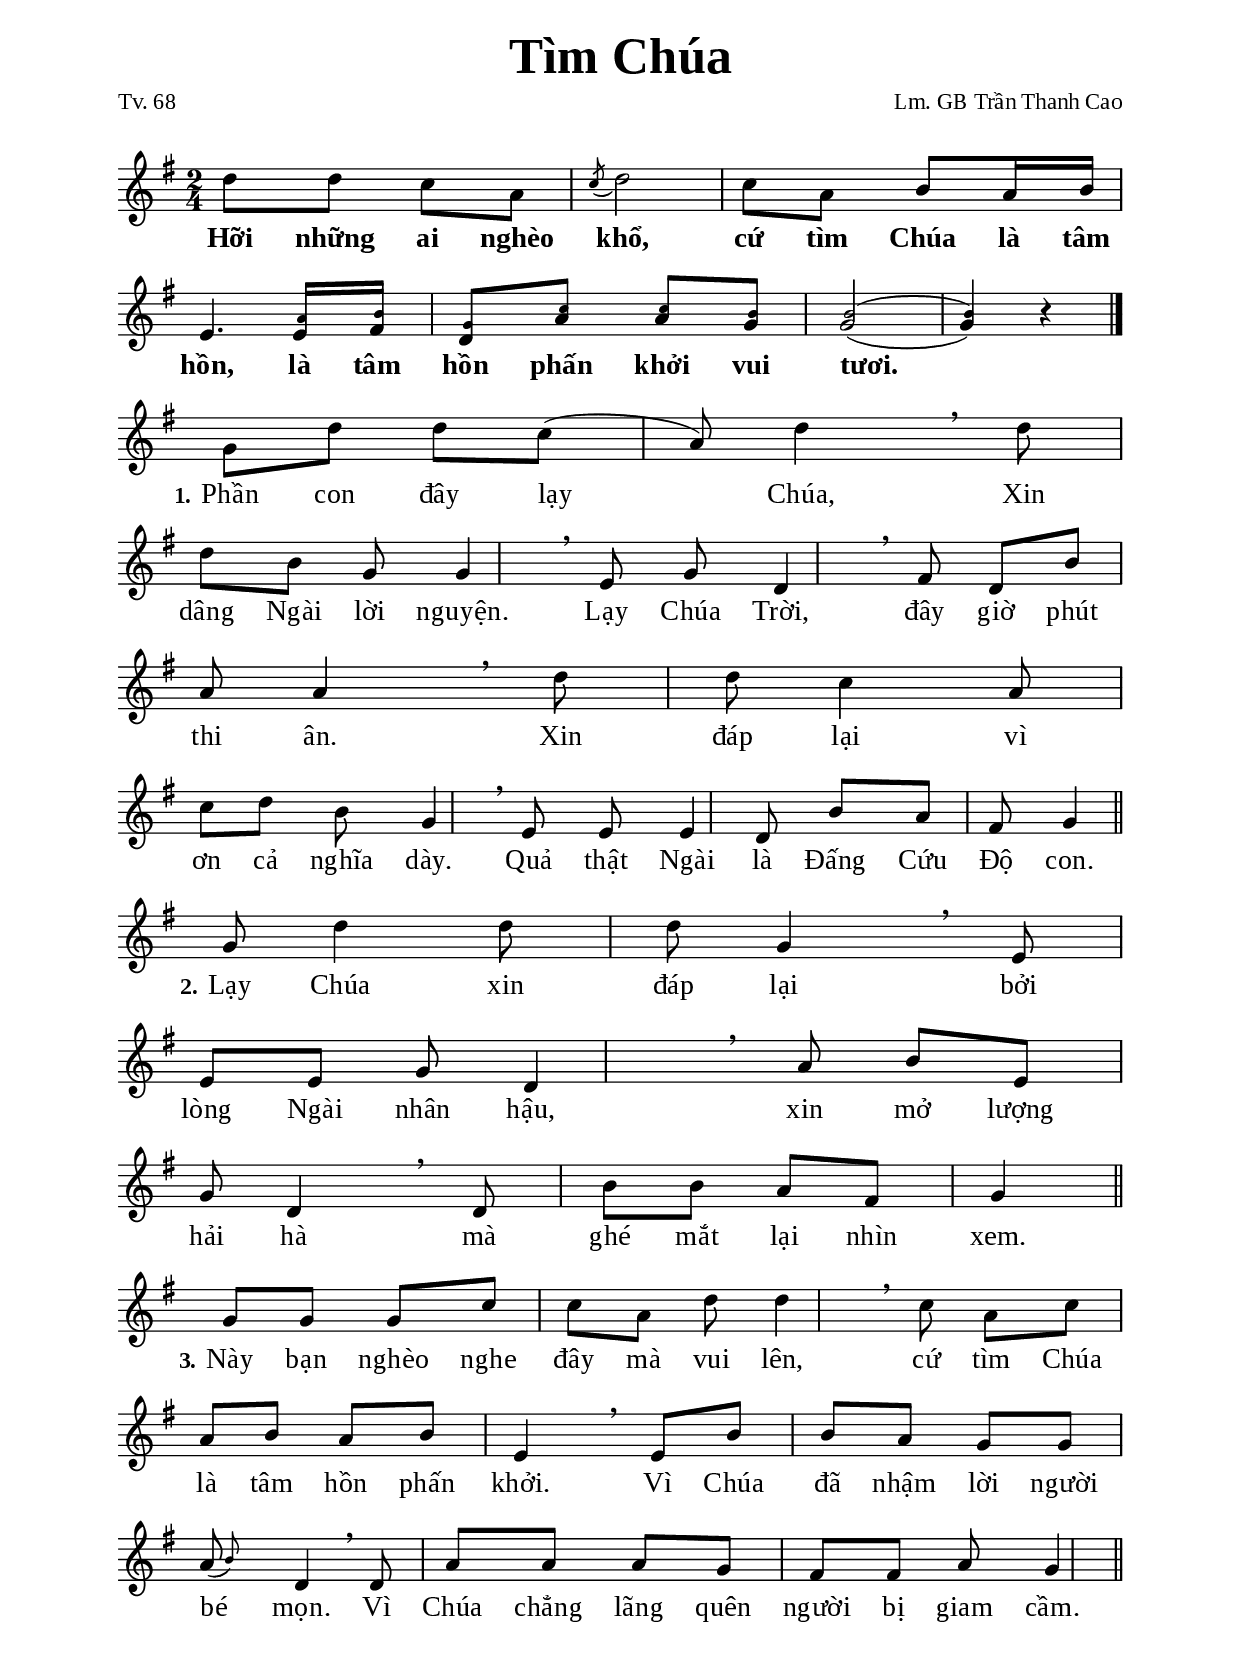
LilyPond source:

% Cài đặt chung
\version "2.22.1"
\include "english.ly"

\header {
  title = \markup { \fontsize #3 "Tìm Chúa" }
  poet = "Tv. 68"
  composer = "Lm. GB Trần Thanh Cao"
  arranger = " "
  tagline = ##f
}

% Nhạc điệp khúc
nhacDiepKhucSop = \relative c'' {
  d8 d c a |
  \acciaccatura c8 d2 |
  c8 a b a16 b |
  e,4. e16 fs |
  d8 a' a g |
  g2 _( |
  g4) r \bar "|."
}

nhacDiepKhucBas = \relative c'' {
  \skip 2
  \skip 2
  \skip 2
  \skip 4. a16 b |
  g8 c c b |
  b2 ^( |
  b4) r
}

% Nhạc phiên khúc
nhacPhienKhucMot = \relative c'' {
  g8 d' d c (a) d4 \breathe
  d8 d b g g4 \breathe
  e8 g d4 \breathe
  fs8 d b' a a4 \breathe
  d8 d c4 a8 c d b g4 \breathe
  e8 e e4 d8 b' a fs g4 \bar "||"
}

nhacPhienKhucHai = \relative c'' {
  g8 d'4 d8 d g,4 \breathe
  e8 e e g d4 \breathe
  a'8 b e, g d4 \breathe
  d8 b' b a fs g4 \bar "||"
}

nhacPhienKhucBa = \relative c'' {
  #(define afterGraceFraction (cons 1 4))
  g8 g g c c a d d4 \breathe
  c8 a c a b a b e,4 \breathe
  e8 b' b a g g \afterGrace a (\tweak font-size #-4 b) d,4 \breathe
  d8 a' a a g fs fs a g4 \bar "||"
}

% Lời điệp khúc
loiDiepKhuc = \lyricmode {
  Hỡi những ai nghèo khổ,
  cứ tìm Chúa là tâm hồn,
  là tâm hồn phấn khởi vui tươi.
}

% Lời phiên khúc
loiPhienKhucMot = \lyricmode {
  \set stanza = #"1."
  Phần con đây lạy Chúa,
  Xin dâng Ngài lời nguyện.
  Lạy Chúa Trời, đây giờ phút thi ân.
  Xin đáp lại vì ơn cả nghĩa dày.
  Quả thật Ngài là Đấng Cứu Độ con.
}

loiPhienKhucHai = \lyricmode {
  \set stanza = #"2."
  Lạy Chúa xin đáp lại bởi lòng Ngài nhân hậu,
  xin mở lượng hải hà mà ghé mắt lại nhìn xem.
}

loiPhienKhucBa = \lyricmode {
  \set stanza = #"3."
  Này bạn nghèo nghe đây mà vui lên,
  cứ tìm Chúa là tâm hồn phấn khởi.
  Vì Chúa đã nhậm lời người bé mọn.
  Vì Chúa chẳng lãng quên người bị giam cầm.
}


% Dàn trang
\paper {
  #(set-paper-size "a4")
  top-margin = 15\mm
  bottom-margin = 10\mm
  left-margin = 20\mm
  right-margin = 20\mm
  indent = #0
  #(define fonts
    (make-pango-font-tree
      "Liberation Serif"
      "Liberation Serif"
      "Liberation Serif"
      (/ 20 20)))
  page-count = #1
  system-system-spacing = #'((basic-distance . 13))
  score-system-spacing = #'((basic-distance . 13))
}

% Thiết lập tông và nhịp
TongNhip = { \key g \major \time 2/4 }

% Đổi kích thước nốt cho bè phụ
notBePhu =
#(define-music-function (font-size music) (number? ly:music?)
   (for-some-music
     (lambda (m)
       (if (music-is-of-type? m 'rhythmic-event)
           (begin
             (set! (ly:music-property m 'tweaks)
                   (cons `(font-size . ,font-size)
                         (ly:music-property m 'tweaks)))
             #t)
           #f))
     music)
   music)

\score {
  \new ChoirStaff <<
    \new Staff = diepKhuc \with {
        \consists "Merge_rests_engraver"
        %\magnifyStaff #(magstep +1)
        printPartCombineTexts = ##f
      }
      <<
      \new Voice \TongNhip \partCombine 
        \notBePhu -3 { \nhacDiepKhucBas }
        \nhacDiepKhucSop
      \new NullVoice = nhacThamChieu \nhacDiepKhucSop
      \new Lyrics \lyricsto nhacThamChieu \loiDiepKhuc
      >>
  >>
  \layout {
    \override Lyrics.LyricText.font-series = #'bold
    \override Lyrics.LyricText.font-size = #+2
    \override Lyrics.LyricSpace.minimum-distance = #4
    \override Score.BarNumber.break-visibility = ##(#f #f #f)
    \override Score.SpacingSpanner.uniform-stretching = ##t
  }
}

\score {
  \new ChoirStaff <<
    \new Staff = phienKhuc \with {
        %\magnifyStaff #(magstep +1)
      }
      <<
      \new Voice = beSop {
        \key g \major \time 2/4 \nhacPhienKhucMot
      }
    >>
    \new Lyrics \lyricsto beSop \loiPhienKhucMot
  >>
  \layout {
    \override Staff.TimeSignature.transparent = ##t
    \override Lyrics.LyricText.font-size = #+2
    \override Lyrics.LyricSpace.minimum-distance = #3
    \override Score.BarNumber.break-visibility = ##(#f #f #f)
    \override Score.SpacingSpanner.uniform-stretching = ##t
    \set Score.barAlways = ##t
    \set Score.defaultBarType = ""
  } 
}

\score {
  \new ChoirStaff <<
    \new Staff = phienKhuc \with {
        %\magnifyStaff #(magstep +1)
      }
      <<
      \new Voice = beSop {
        \key g \major \time 2/4 \nhacPhienKhucHai
      }
    >>
    \new Lyrics \lyricsto beSop \loiPhienKhucHai
  >>
  \layout {
    \override Staff.TimeSignature.transparent = ##t
    \override Lyrics.LyricText.font-size = #+2
    \override Lyrics.LyricSpace.minimum-distance = #3.5
    \override Score.BarNumber.break-visibility = ##(#f #f #f)
    \override Score.SpacingSpanner.uniform-stretching = ##t
    \set Score.barAlways = ##t
    \set Score.defaultBarType = ""
  } 
}

\score {
  \new ChoirStaff <<
    \new Staff = phienKhuc \with {
        %\magnifyStaff #(magstep +1)
      }
      <<
      \new Voice = beSop {
        \key g \major \time 2/4 \nhacPhienKhucBa
      }
    >>
    \new Lyrics \lyricsto beSop \loiPhienKhucBa
  >>
  \layout {
    \override Staff.TimeSignature.transparent = ##t
    \override Lyrics.LyricText.font-size = #+2
    \override Lyrics.LyricSpace.minimum-distance = #3
    \override Score.BarNumber.break-visibility = ##(#f #f #f)
    \override Score.SpacingSpanner.uniform-stretching = ##t
    \set Score.barAlways = ##t
    \set Score.defaultBarType = ""
  } 
}
